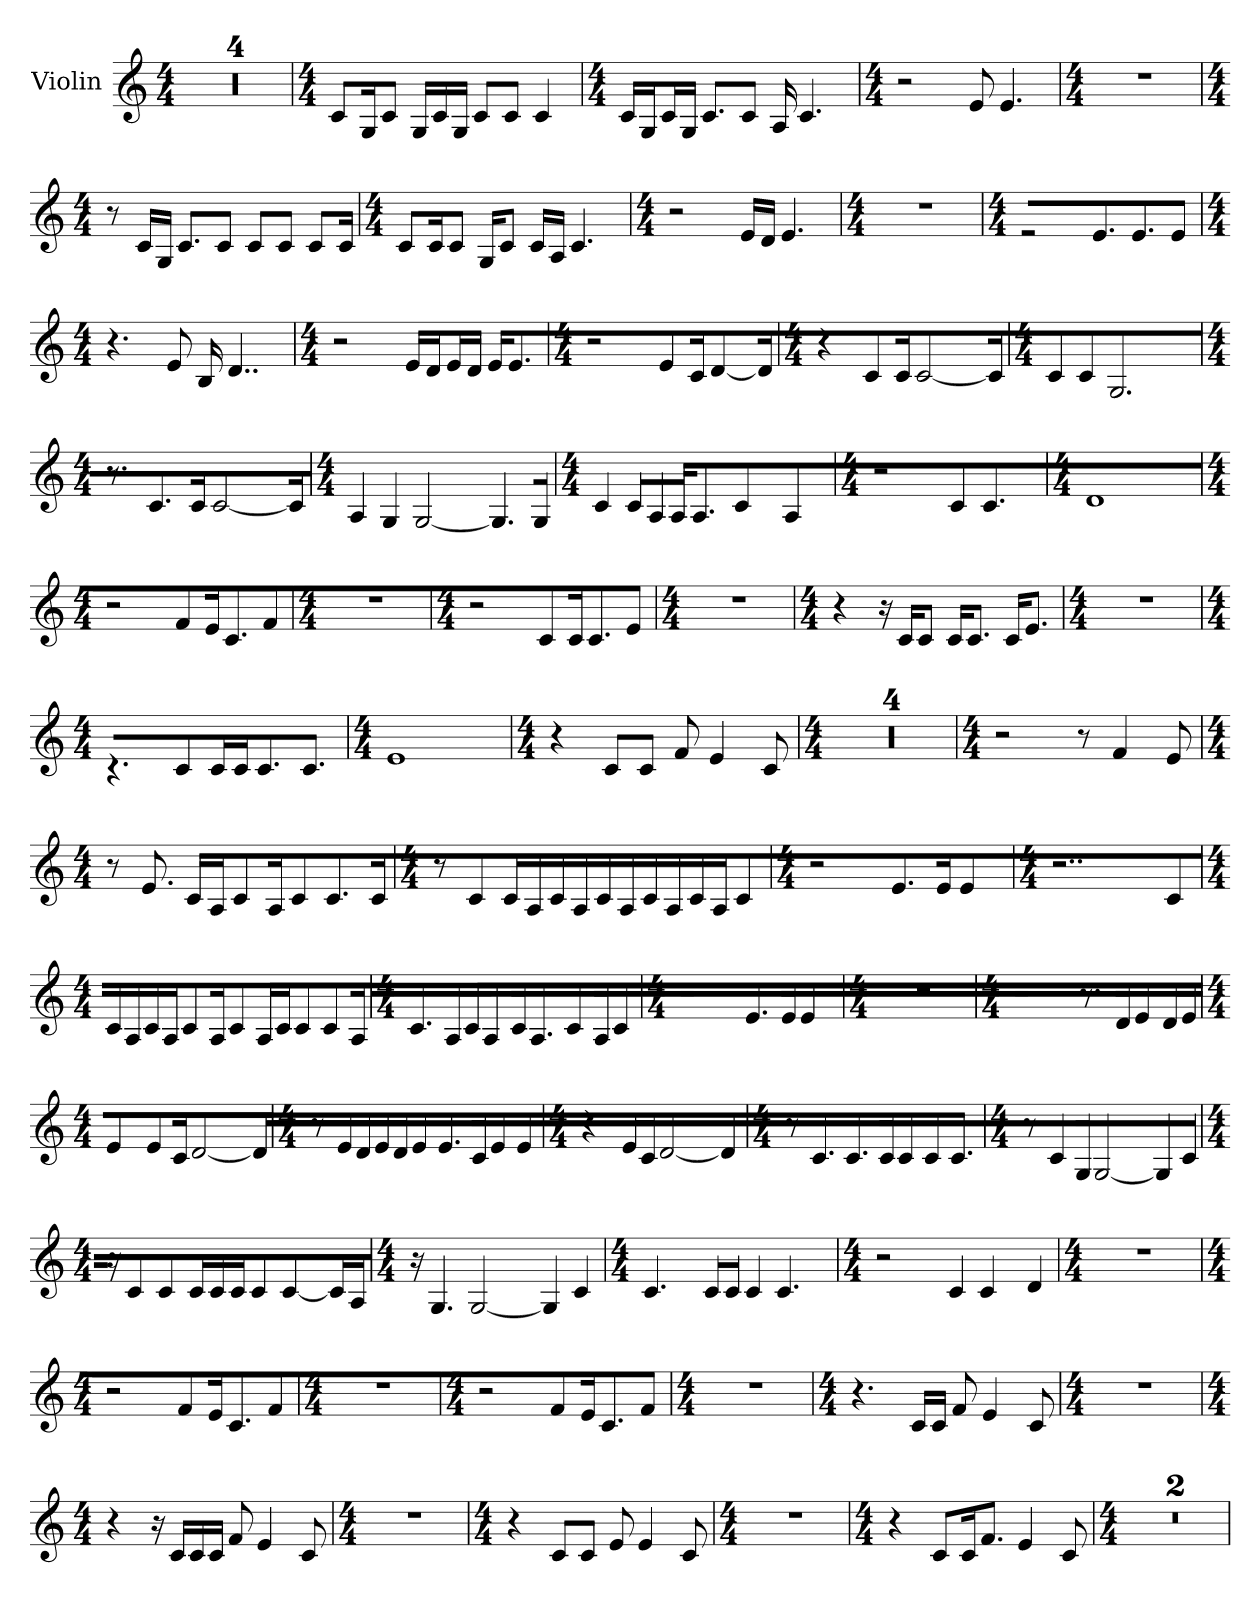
**kern
*part1
*staff1
*I"Violin
*I'Vln
*M4/4
=
1r
=
*M4/4
1r
=
*M4/4
1r
=
*M4/4
1r
=
*M4/4
8cL
16GK
8cJ
16GLL
16c
16GJJ
8cL
8cJ
4c
=
*M4/4
16cLL
16GJ
16cL
16GJJ
8.cL
8cJ
16A
4.c
=
*M4/4
2r
8e
4.e
=
*M4/4
1r
=
*M4/4
8r
16cLL
16GJJ
8.cL
8cJ
8cL
8cJ
8cL
16cJk
=
*M4/4
8cL
16cK
8cJ
16GKL
8cJ
16cLL
16AJJ
4.c
=
*M4/4
2r
16eLL
16dJJ
4.e
=
*M4/4
1r
=
*M4/4
2r
8.eL
8.eJ
8eJ
=
*M4/4
4.r
8e
16B
4..d
=
*M4/4
2r
16eLL
16dJ
16eL
16dJJ
16eLL
8.eJ
=
*M4/4
2r
8eL
16cJk
[4d
16d]
=
*M4/4
4r
8cL
16cJk
[2c
16c]
=
*M4/4
8cL
8cJ
2.G
=
*M4/4
8.r
8.c
16c
[2c
16c]
=
*M4/4
8AL
8GJ
[2G
8.G]
16G
=
*M4/4
8cL
16cL
16AJJ
16ALL
8.AJ
4c
4A
=
*M4/4
2r
8c
4.c
=
*M4/4
1d
=
*M4/4
2r
8fL
16eK
8.cJ
8fJ
=
*M4/4
1r
=
*M4/4
2r
8cL
16cK
8.cJ
8eJ
=
*M4/4
1r
=
*M4/4
4r
16r
16cKL
8cJ
16cKL
8.cJ
16cKL
8.eJ
=
*M4/4
1r
=
*M4/4
4.r
8c
16cLL
16cJ
8.cJ
8.cJ
=
*M4/4
1e
=
*M4/4
4r
8cL
8cJ
8f
4e
8c
=
*M4/4
1r
=
*M4/4
1r
=
*M4/4
1r
=
*M4/4
1r
=
*M4/4
2r
8r
4f
8e
=
*M4/4
8r
8.e
16cLL
16A
8cJ
16AKL
8cJ
8.cL
16cJk
=
*M4/4
8r
8c
16cLL
16AJ
16cL
16AJJ
16cLL
16AJ
16cL
16AJJ
16cLL
16AJ
8cJ
=
*M4/4
2r
8.eL
16eJk
4e
=
*M4/4
2..r
8c
=
*M4/4
16cLL
16AJ
16cL
16AJJ
8cL
16AK
8cJ
16ALL
16c
8cJ
8cL
16AJk
=
*M4/4
8.cL
16AJk
16cLL
8A
16cJk
8.AL
8cJ
16AKL
8cJ
=
*M4/4
2r
8.eL
16eJk
4e
=
*M4/4
1r
=
*M4/4
2r
8.r
16d
8eL
16dL
16eJJ
=
*M4/4
4e
8eL
16cJk
[2d
16d]
=
*M4/4
8r
16eLL
16dJJ
16eLL
16dJ
8eJ
8.eL
16cJk
8eL
8eJ
=
*M4/4
4r
16eLL
16cJJ
[2d
8d]
=
*M4/4
8r
8.c
8.cL
16cK
8c
8cJ
8.cJ
=
*M4/4
8r
8c
16G
[2G
8G]
16c
=
*M4/4
16r
8cL
8cJ
16cLL
16c
16cJJ
8c
[4c
16c]
16A
=
*M4/4
16r
8.G
[2G
8G]
8c
=
*M4/4
4.c
16cLL
16cJJ
8c
4.c
=
*M4/4
2r
8c
4c
8d
=
*M4/4
1r
=
*M4/4
2r
8fL
16eK
8.cJ
8fJ
=
*M4/4
1r
=
*M4/4
2r
8fL
16eK
8.cJ
8fJ
=
*M4/4
1r
=
*M4/4
4.r
16cLL
16cJJ
8f
4e
8c
=
*M4/4
1r
=
*M4/4
4r
16r
16cLL
16c
16cJJ
8f
4e
8c
=
*M4/4
1r
=
*M4/4
4r
8cL
8cJ
8e
4e
8c
=
*M4/4
1r
=
*M4/4
4r
8cL
16cK
8.fJ
4e
8c
=
*M4/4
1r
=
*M4/4
1r
=
*-
